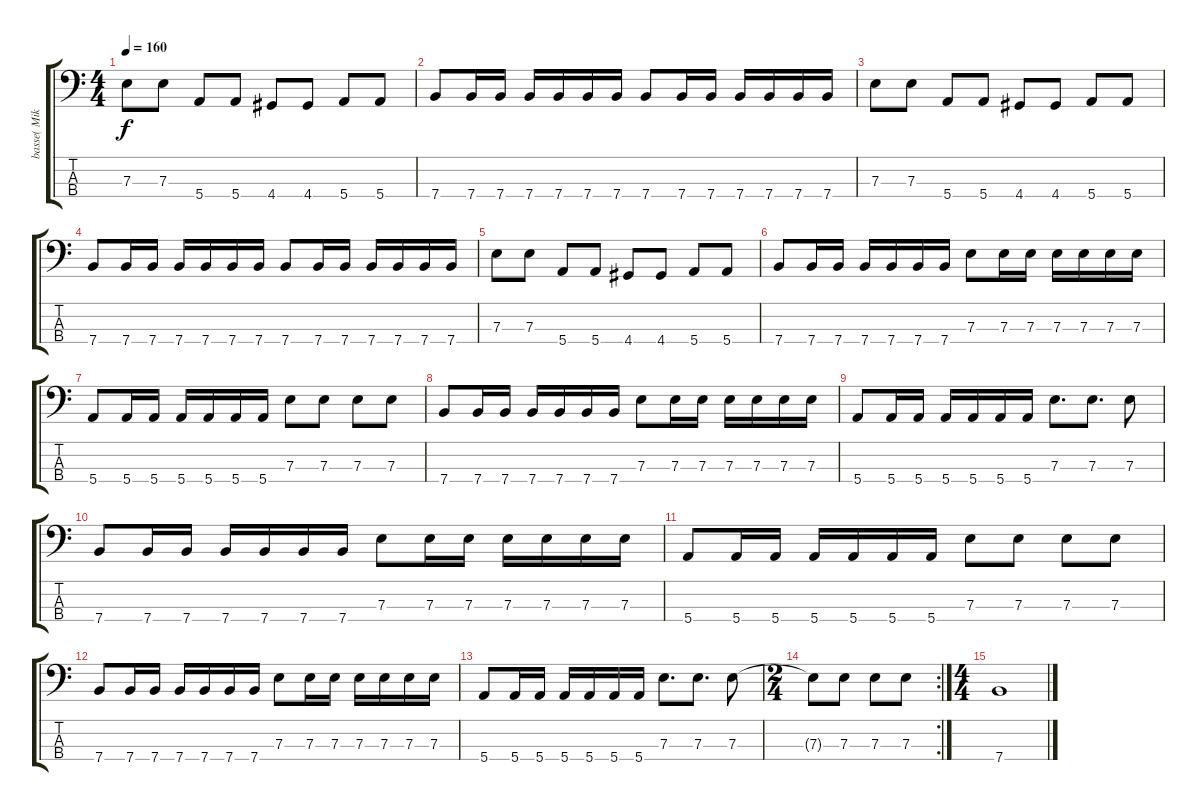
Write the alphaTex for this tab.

\track ("basse( Mike ) " "basse( Mik") {instrument electricbasspick}
\staff {score tabs}
\tuning (G2 D2 A1 E1) {hide}
\ts (4 4)
\tempo 160
\clef f4
\ks c
7.3.8{dy f} 7.3.8 5.4.8 5.4.8 4.4.8 4.4.8 5.4.8 5.4.8 |
7.4.8 7.4.16 7.4.16 7.4.16 7.4.16 7.4.16 7.4.16 7.4.8 7.4.16 7.4.16 7.4.16 7.4.16 7.4.16 7.4.16 |
7.3.8 7.3.8 5.4.8 5.4.8 4.4.8 4.4.8 5.4.8 5.4.8 |
7.4.8 7.4.16 7.4.16 7.4.16 7.4.16 7.4.16 7.4.16 7.4.8 7.4.16 7.4.16 7.4.16 7.4.16 7.4.16 7.4.16 |
7.3.8 7.3.8 5.4.8 5.4.8 4.4.8 4.4.8 5.4.8 5.4.8 |
7.4.8 7.4.16 7.4.16 7.4.16 7.4.16 7.4.16 7.4.16 7.3.8 7.3.16 7.3.16 7.3.16 7.3.16 7.3.16 7.3.16 |
5.4.8 5.4.16 5.4.16 5.4.16 5.4.16 5.4.16 5.4.16 7.3.8 7.3.8 7.3.8 7.3.8 |
7.4.8 7.4.16 7.4.16 7.4.16 7.4.16 7.4.16 7.4.16 7.3.8 7.3.16 7.3.16 7.3.16 7.3.16 7.3.16 7.3.16 |
5.4.8 5.4.16 5.4.16 5.4.16 5.4.16 5.4.16 5.4.16 7.3.8{d} 7.3.8{d} 7.3.8 |
7.4.8 7.4.16 7.4.16 7.4.16 7.4.16 7.4.16 7.4.16 7.3.8 7.3.16 7.3.16 7.3.16 7.3.16 7.3.16 7.3.16 |
5.4.8 5.4.16 5.4.16 5.4.16 5.4.16 5.4.16 5.4.16 7.3.8 7.3.8 7.3.8 7.3.8 |
7.4.8 7.4.16 7.4.16 7.4.16 7.4.16 7.4.16 7.4.16 7.3.8 7.3.16 7.3.16 7.3.16 7.3.16 7.3.16 7.3.16 |
5.4.8 5.4.16 5.4.16 5.4.16 5.4.16 5.4.16 5.4.16 7.3.8{d} 7.3.8{d} 7.3.8 |
\rc 2
\ts (2 4)
7.3{t}.8 7.3.8 7.3.8 7.3.8 |
\ts (4 4)
7.4.1
